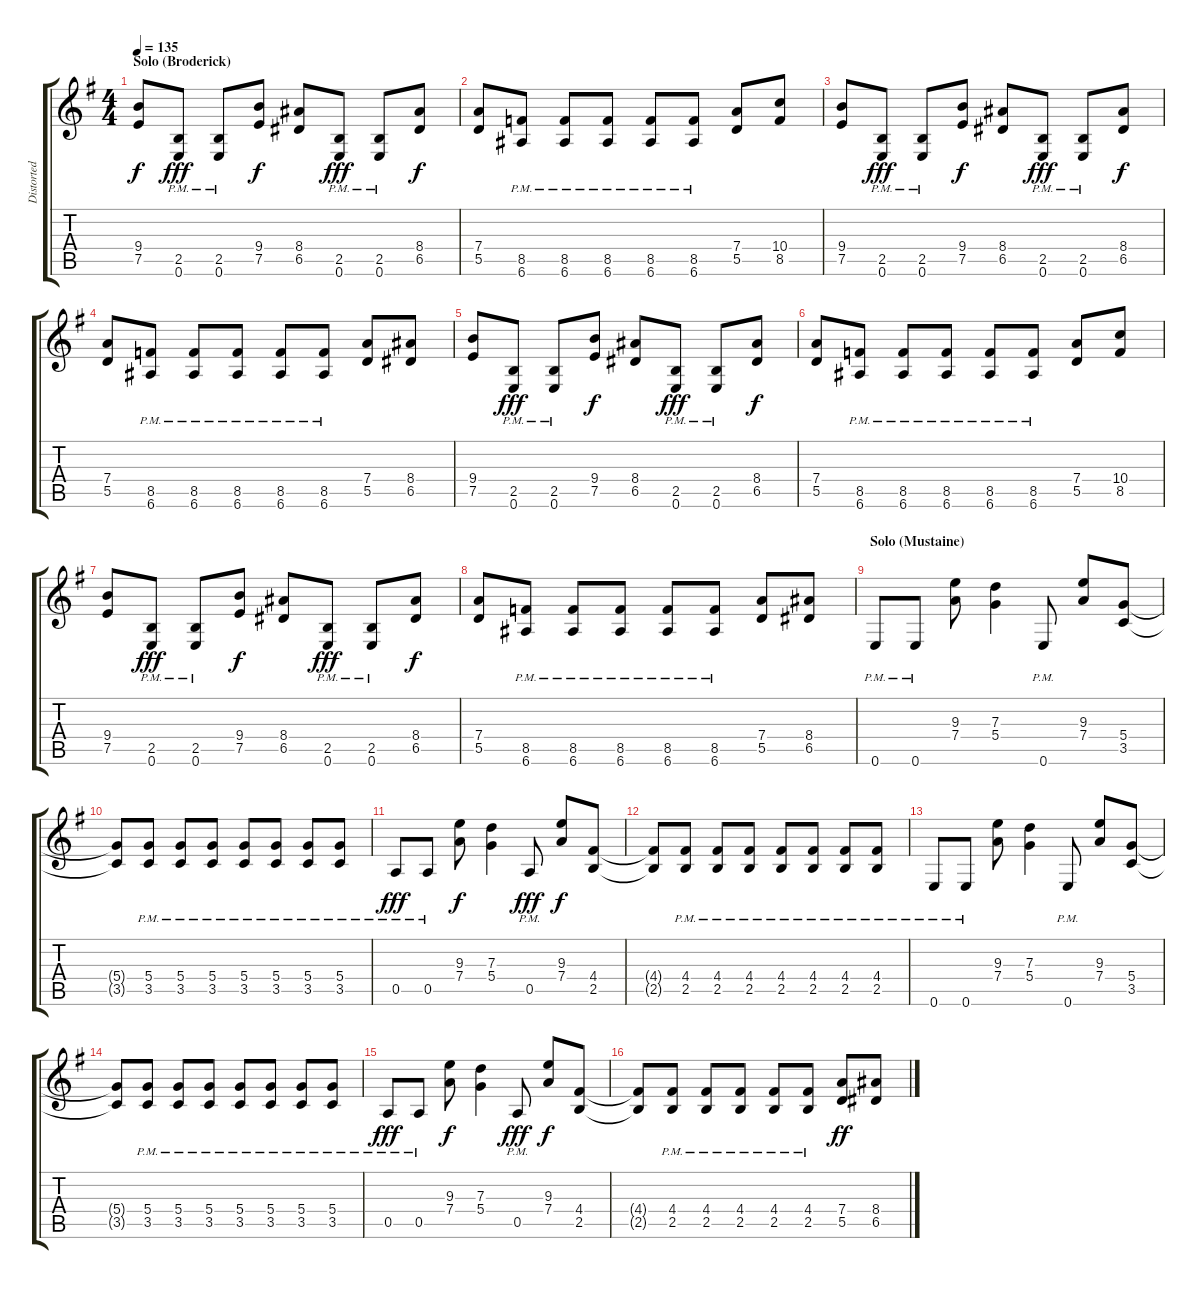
\track ("Distorted Rhythm Guitar (R)" "Distorted ") {instrument distortionguitar}
\staff {score tabs}
\tuning (E4 B3 G3 D3 A2 E2) {hide}
\ts (4 4)
\section ("" "Solo (Broderick)")
\tempo 135
\clef g2
\ks eminor
(9.4 7.5).8{dy f} (2.5{pm} 0.6{pm}).8{dy fff} (2.5{pm} 0.6{pm}).8 (9.4 7.5).8{dy f} (8.4 6.5).8 (2.5{pm} 0.6{pm}).8{dy fff} (2.5{pm} 0.6{pm}).8 (8.4 6.5).8{dy f} |
(7.4 5.5).8 (8.5{pm} 6.6{pm}).8 (8.5{pm} 6.6{pm}).8 (8.5{pm} 6.6{pm}).8 (8.5{pm} 6.6{pm}).8 (8.5{pm} 6.6{pm}).8 (7.4 5.5).8 (10.4 8.5).8 |
(9.4 7.5).8 (2.5{pm} 0.6{pm}).8{dy fff} (2.5{pm} 0.6{pm}).8 (9.4 7.5).8{dy f} (8.4 6.5).8 (2.5{pm} 0.6{pm}).8{dy fff} (2.5{pm} 0.6{pm}).8 (8.4 6.5).8{dy f} |
(7.4 5.5).8 (8.5{pm} 6.6{pm}).8 (8.5{pm} 6.6{pm}).8 (8.5{pm} 6.6{pm}).8 (8.5{pm} 6.6{pm}).8 (8.5{pm} 6.6{pm}).8 (7.4 5.5).8 (8.4 6.5).8 |
(9.4 7.5).8 (2.5{pm} 0.6{pm}).8{dy fff} (2.5{pm} 0.6{pm}).8 (9.4 7.5).8{dy f} (8.4 6.5).8 (2.5{pm} 0.6{pm}).8{dy fff} (2.5{pm} 0.6{pm}).8 (8.4 6.5).8{dy f} |
(7.4 5.5).8 (8.5{pm} 6.6{pm}).8 (8.5{pm} 6.6{pm}).8 (8.5{pm} 6.6{pm}).8 (8.5{pm} 6.6{pm}).8 (8.5{pm} 6.6{pm}).8 (7.4 5.5).8 (10.4 8.5).8 |
(9.4 7.5).8 (2.5{pm} 0.6{pm}).8{dy fff} (2.5{pm} 0.6{pm}).8 (9.4 7.5).8{dy f} (8.4 6.5).8 (2.5{pm} 0.6{pm}).8{dy fff} (2.5{pm} 0.6{pm}).8 (8.4 6.5).8{dy f} |
(7.4 5.5).8 (8.5{pm} 6.6{pm}).8 (8.5{pm} 6.6{pm}).8 (8.5{pm} 6.6{pm}).8 (8.5{pm} 6.6{pm}).8 (8.5{pm} 6.6{pm}).8 (7.4 5.5).8 (8.4 6.5).8 |
\section ("" "Solo (Mustaine)")
0.6{pm}.8 0.6{pm}.8 (9.3 7.4).8 (7.3 5.4).4 0.6{pm}.8 (9.3 7.4).8 (5.4 3.5).8 |
(5.4{t} 3.5{t}).8 (5.4{pm} 3.5{pm}).8 (5.4{pm} 3.5{pm}).8 (5.4{pm} 3.5{pm}).8 (5.4{pm} 3.5{pm}).8 (5.4{pm} 3.5{pm}).8 (5.4{pm} 3.5{pm}).8 (5.4{pm} 3.5{pm}).8 |
0.5{pm}.8{dy fff} 0.5{pm}.8 (9.3 7.4).8{dy f} (7.3 5.4).4 0.5{pm}.8{dy fff} (9.3 7.4).8{dy f} (4.4 2.5).8 |
(4.4{t} 2.5{t}).8 (4.4{pm} 2.5{pm}).8 (4.4{pm} 2.5{pm}).8 (4.4{pm} 2.5{pm}).8 (4.4{pm} 2.5{pm}).8 (4.4{pm} 2.5{pm}).8 (4.4{pm} 2.5{pm}).8 (4.4{pm} 2.5{pm}).8 |
0.6{pm}.8 0.6{pm}.8 (9.3 7.4).8 (7.3 5.4).4 0.6{pm}.8 (9.3 7.4).8 (5.4 3.5).8 |
(5.4{t} 3.5{t}).8 (5.4{pm} 3.5{pm}).8 (5.4{pm} 3.5{pm}).8 (5.4{pm} 3.5{pm}).8 (5.4{pm} 3.5{pm}).8 (5.4{pm} 3.5{pm}).8 (5.4{pm} 3.5{pm}).8 (5.4{pm} 3.5{pm}).8 |
0.5{pm}.8{dy fff} 0.5{pm}.8 (9.3 7.4).8{dy f} (7.3 5.4).4 0.5{pm}.8{dy fff} (9.3 7.4).8{dy f} (4.4 2.5).8 |
(4.4{t} 2.5{t}).8 (4.4{pm} 2.5{pm}).8 (4.4{pm} 2.5{pm}).8 (4.4{pm} 2.5{pm}).8 (4.4{pm} 2.5{pm}).8 (4.4{pm} 2.5{pm}).8 (7.4 5.5).8{dy ff} (8.4 6.5).8
